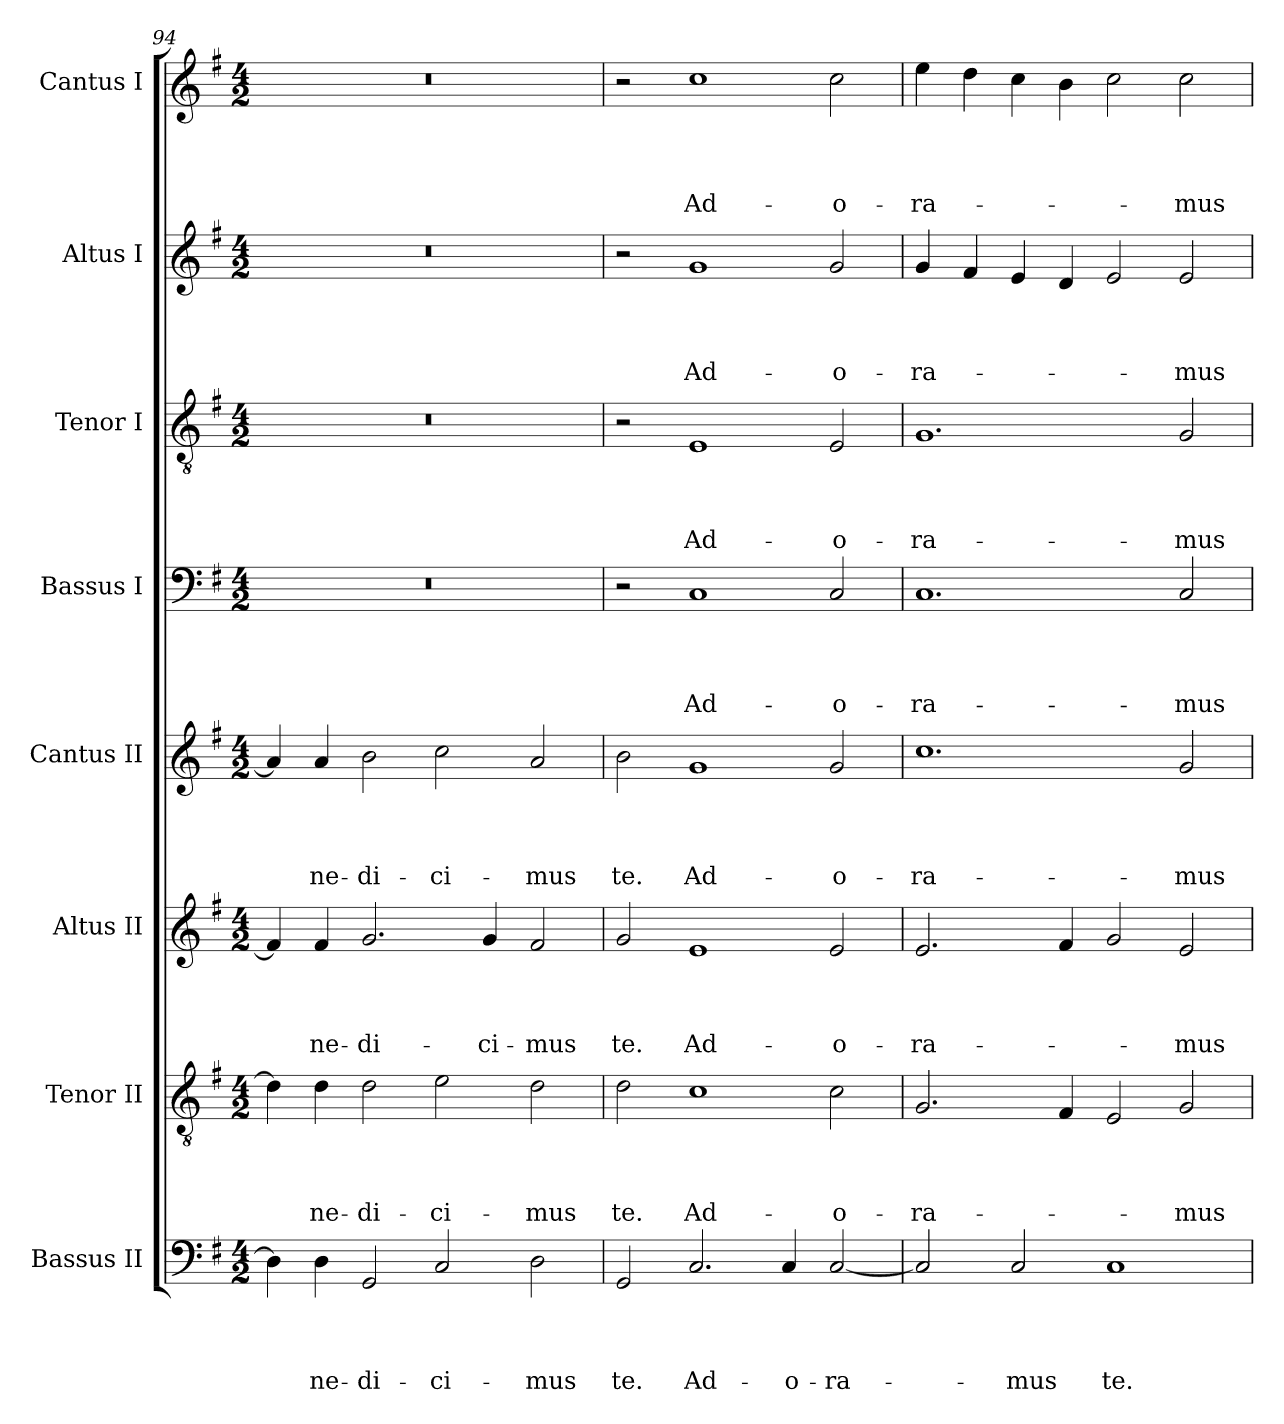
**kern	**text	**text	**text	**text	**kern	**text	**text	**text	**text	**kern	**text	**text	**text	**text	**kern	**text	**text	**text	**text	**kern	**text	**text	**text	**text	**kern	**text	**text	**text	**text	**kern	**text	**text	**text	**text	**kern	**text	**text	**text	**text
*part8	*part8	*part8	*part8	*part8	*part7	*part7	*part7	*part7	*part7	*part6	*part6	*part6	*part6	*part6	*part5	*part5	*part5	*part5	*part5	*part4	*part4	*part4	*part4	*part4	*part3	*part3	*part3	*part3	*part3	*part2	*part2	*part2	*part2	*part2	*part1	*part1	*part1	*part1	*part1
*staff8	*staff8	*staff8	*staff8	*staff8	*staff7	*staff7	*staff7	*staff7	*staff7	*staff6	*staff6	*staff6	*staff6	*staff6	*staff5	*staff5	*staff5	*staff5	*staff5	*staff4	*staff4	*staff4	*staff4	*staff4	*staff3	*staff3	*staff3	*staff3	*staff3	*staff2	*staff2	*staff2	*staff2	*staff2	*staff1	*staff1	*staff1	*staff1	*staff1
*I"Bassus II	*	*	*	*	*I"Tenor II	*	*	*	*	*I"Altus II	*	*	*	*	*I"Cantus II	*	*	*	*	*I"Bassus I	*	*	*	*	*I"Tenor I	*	*	*	*	*I"Altus I	*	*	*	*	*I"Cantus I	*	*	*	*
*I'B II	*	*	*	*	*I'T II	*	*	*	*	*I'A II	*	*	*	*	*I'C II	*	*	*	*	*I'B I	*	*	*	*	*I'T I	*	*	*	*	*I'A I	*	*	*	*	*I'C I	*	*	*	*
*clefF4	*	*	*	*	*clefGv2	*	*	*	*	*clefG2	*	*	*	*	*clefG2	*	*	*	*	*clefF4	*	*	*	*	*clefGv2	*	*	*	*	*clefG2	*	*	*	*	*clefG2	*	*	*	*
*k[f#]	*	*	*	*	*k[f#]	*	*	*	*	*k[f#]	*	*	*	*	*k[f#]	*	*	*	*	*k[f#]	*	*	*	*	*k[f#]	*	*	*	*	*k[f#]	*	*	*	*	*k[f#]	*	*	*	*
*G:	*	*	*	*	*G:	*	*	*	*	*G:	*	*	*	*	*G:	*	*	*	*	*G:	*	*	*	*	*G:	*	*	*	*	*G:	*	*	*	*	*G:	*	*	*	*
*M4/2	*	*	*	*	*M4/2	*	*	*	*	*M4/2	*	*	*	*	*M4/2	*	*	*	*	*M4/2	*	*	*	*	*M4/2	*	*	*	*	*M4/2	*	*	*	*	*M4/2	*	*	*	*
=94	=94	=94	=94	=94	=94	=94	=94	=94	=94	=94	=94	=94	=94	=94	=94	=94	=94	=94	=94	=94	=94	=94	=94	=94	=94	=94	=94	=94	=94	=94	=94	=94	=94	=94	=94	=94	=94	=94	=94
4D\]	.	.	.	.	4d\]	.	.	.	.	4f#/]	.	.	.	.	4a/]	.	.	.	.	0r	.	.	.	.	0r	.	.	.	.	0r	.	.	.	.	0r	.	.	.	.
!	!	!	!	!LO:LY:b	!	!	!	!	!	!	!	!	!	!	!	!	!	!	!	!	!	!	!	!	!	!	!	!	!	!	!	!	!	!	!	!	!	!	!
!	!	!	!	!	!	!	!	!	!LO:LY:b	!	!	!	!	!	!	!	!	!	!	!	!	!	!	!	!	!	!	!	!	!	!	!	!	!	!	!	!	!	!
!	!	!	!	!	!	!	!	!	!	!	!	!	!	!LO:LY:b	!	!	!	!	!	!	!	!	!	!	!	!	!	!	!	!	!	!	!	!	!	!	!	!	!
!	!	!	!	!	!	!	!	!	!	!	!	!	!	!	!	!	!	!	!LO:LY:b	!	!	!	!	!	!	!	!	!	!	!	!	!	!	!	!	!	!	!	!
4D\	.	.	.	-ne-	4d\	.	.	.	-ne-	4f#/	.	.	.	-ne-	4a/	.	.	.	-ne-	.	.	.	.	.	.	.	.	.	.	.	.	.	.	.	.	.	.	.	.
!	!	!	!	!LO:LY:b	!	!	!	!	!	!	!	!	!	!	!	!	!	!	!	!	!	!	!	!	!	!	!	!	!	!	!	!	!	!	!	!	!	!	!
!	!	!	!	!	!	!	!	!	!LO:LY:b	!	!	!	!	!	!	!	!	!	!	!	!	!	!	!	!	!	!	!	!	!	!	!	!	!	!	!	!	!	!
!	!	!	!	!	!	!	!	!	!	!	!	!	!	!LO:LY:b	!	!	!	!	!	!	!	!	!	!	!	!	!	!	!	!	!	!	!	!	!	!	!	!	!
!	!	!	!	!	!	!	!	!	!	!	!	!	!	!	!	!	!	!	!LO:LY:b	!	!	!	!	!	!	!	!	!	!	!	!	!	!	!	!	!	!	!	!
2GG/	.	.	.	-di-	2d\	.	.	.	-di-	2.g/	.	.	.	-di-	2b\	.	.	.	-di-	.	.	.	.	.	.	.	.	.	.	.	.	.	.	.	.	.	.	.	.
!	!	!	!	!LO:LY:b	!	!	!	!	!	!	!	!	!	!	!	!	!	!	!	!	!	!	!	!	!	!	!	!	!	!	!	!	!	!	!	!	!	!	!
!	!	!	!	!	!	!	!	!	!LO:LY:b	!	!	!	!	!	!	!	!	!	!	!	!	!	!	!	!	!	!	!	!	!	!	!	!	!	!	!	!	!	!
!	!	!	!	!	!	!	!	!	!	!	!	!	!	!	!	!	!	!	!LO:LY:b	!	!	!	!	!	!	!	!	!	!	!	!	!	!	!	!	!	!	!	!
2C/	.	.	.	-ci-	2e\	.	.	.	-ci-	.	.	.	.	.	2cc\	.	.	.	-ci-	.	.	.	.	.	.	.	.	.	.	.	.	.	.	.	.	.	.	.	.
!	!	!	!	!	!	!	!	!	!	!	!	!	!	!LO:LY:b	!	!	!	!	!	!	!	!	!	!	!	!	!	!	!	!	!	!	!	!	!	!	!	!	!
.	.	.	.	.	.	.	.	.	.	4g/	.	.	.	-ci-	.	.	.	.	.	.	.	.	.	.	.	.	.	.	.	.	.	.	.	.	.	.	.	.	.
!	!	!	!	!LO:LY:b	!	!	!	!	!	!	!	!	!	!	!	!	!	!	!	!	!	!	!	!	!	!	!	!	!	!	!	!	!	!	!	!	!	!	!
!	!	!	!	!	!	!	!	!	!LO:LY:b	!	!	!	!	!	!	!	!	!	!	!	!	!	!	!	!	!	!	!	!	!	!	!	!	!	!	!	!	!	!
!	!	!	!	!	!	!	!	!	!	!	!	!	!	!LO:LY:b	!	!	!	!	!	!	!	!	!	!	!	!	!	!	!	!	!	!	!	!	!	!	!	!	!
!	!	!	!	!	!	!	!	!	!	!	!	!	!	!	!	!	!	!	!LO:LY:b	!	!	!	!	!	!	!	!	!	!	!	!	!	!	!	!	!	!	!	!
2D\	.	.	.	-mus	2d\	.	.	.	-mus	2f#/	.	.	.	-mus	2a/	.	.	.	-mus	.	.	.	.	.	.	.	.	.	.	.	.	.	.	.	.	.	.	.	.
=95	=95	=95	=95	=95	=95	=95	=95	=95	=95	=95	=95	=95	=95	=95	=95	=95	=95	=95	=95	=95	=95	=95	=95	=95	=95	=95	=95	=95	=95	=95	=95	=95	=95	=95	=95	=95	=95	=95	=95
!	!	!	!	!LO:LY:b	!	!	!	!	!	!	!	!	!	!	!	!	!	!	!	!	!	!	!	!	!	!	!	!	!	!	!	!	!	!	!	!	!	!	!
!	!	!	!	!	!	!	!	!	!LO:LY:b	!	!	!	!	!	!	!	!	!	!	!	!	!	!	!	!	!	!	!	!	!	!	!	!	!	!	!	!	!	!
!	!	!	!	!	!	!	!	!	!	!	!	!	!	!LO:LY:b	!	!	!	!	!	!	!	!	!	!	!	!	!	!	!	!	!	!	!	!	!	!	!	!	!
!	!	!	!	!	!	!	!	!	!	!	!	!	!	!	!	!	!	!	!LO:LY:b	!	!	!	!	!	!	!	!	!	!	!	!	!	!	!	!	!	!	!	!
2GG/	.	.	.	te.	2d\	.	.	.	te.	2g/	.	.	.	te.	2b\	.	.	.	te.	2r	.	.	.	.	2r	.	.	.	.	2r	.	.	.	.	2r	.	.	.	.
!	!	!	!	!LO:LY:b	!	!	!	!	!	!	!	!	!	!	!	!	!	!	!	!	!	!	!	!	!	!	!	!	!	!	!	!	!	!	!	!	!	!	!
!	!	!	!	!	!	!	!	!	!LO:LY:b	!	!	!	!	!	!	!	!	!	!	!	!	!	!	!	!	!	!	!	!	!	!	!	!	!	!	!	!	!	!
!	!	!	!	!	!	!	!	!	!	!	!	!	!	!LO:LY:b	!	!	!	!	!	!	!	!	!	!	!	!	!	!	!	!	!	!	!	!	!	!	!	!	!
!	!	!	!	!	!	!	!	!	!	!	!	!	!	!	!	!	!	!	!LO:LY:b	!	!	!	!	!	!	!	!	!	!	!	!	!	!	!	!	!	!	!	!
!	!	!	!	!	!	!	!	!	!	!	!	!	!	!	!	!	!	!	!	!	!	!	!	!LO:LY:b	!	!	!	!	!	!	!	!	!	!	!	!	!	!	!
!	!	!	!	!	!	!	!	!	!	!	!	!	!	!	!	!	!	!	!	!	!	!	!	!	!	!	!	!	!LO:LY:b	!	!	!	!	!	!	!	!	!	!
!	!	!	!	!	!	!	!	!	!	!	!	!	!	!	!	!	!	!	!	!	!	!	!	!	!	!	!	!	!	!	!	!	!	!LO:LY:b	!	!	!	!	!
!	!	!	!	!	!	!	!	!	!	!	!	!	!	!	!	!	!	!	!	!	!	!	!	!	!	!	!	!	!	!	!	!	!	!	!	!	!	!	!LO:LY:b
2.C/	.	.	.	Ad-	1c	.	.	.	Ad-	1e	.	.	.	Ad-	1g	.	.	.	Ad-	1C	.	.	.	Ad-	1E	.	.	.	Ad-	1g	.	.	.	Ad-	1cc	.	.	.	Ad-
!	!	!	!	!LO:LY:b	!	!	!	!	!	!	!	!	!	!	!	!	!	!	!	!	!	!	!	!	!	!	!	!	!	!	!	!	!	!	!	!	!	!	!
4C/	.	.	.	-o-	.	.	.	.	.	.	.	.	.	.	.	.	.	.	.	.	.	.	.	.	.	.	.	.	.	.	.	.	.	.	.	.	.	.	.
!	!	!	!	!LO:LY:b	!	!	!	!	!	!	!	!	!	!	!	!	!	!	!	!	!	!	!	!	!	!	!	!	!	!	!	!	!	!	!	!	!	!	!
!	!	!	!	!	!	!	!	!	!LO:LY:b	!	!	!	!	!	!	!	!	!	!	!	!	!	!	!	!	!	!	!	!	!	!	!	!	!	!	!	!	!	!
!	!	!	!	!	!	!	!	!	!	!	!	!	!	!LO:LY:b	!	!	!	!	!	!	!	!	!	!	!	!	!	!	!	!	!	!	!	!	!	!	!	!	!
!	!	!	!	!	!	!	!	!	!	!	!	!	!	!	!	!	!	!	!LO:LY:b	!	!	!	!	!	!	!	!	!	!	!	!	!	!	!	!	!	!	!	!
!	!	!	!	!	!	!	!	!	!	!	!	!	!	!	!	!	!	!	!	!	!	!	!	!LO:LY:b	!	!	!	!	!	!	!	!	!	!	!	!	!	!	!
!	!	!	!	!	!	!	!	!	!	!	!	!	!	!	!	!	!	!	!	!	!	!	!	!	!	!	!	!	!LO:LY:b	!	!	!	!	!	!	!	!	!	!
!	!	!	!	!	!	!	!	!	!	!	!	!	!	!	!	!	!	!	!	!	!	!	!	!	!	!	!	!	!	!	!	!	!	!LO:LY:b	!	!	!	!	!
!	!	!	!	!	!	!	!	!	!	!	!	!	!	!	!	!	!	!	!	!	!	!	!	!	!	!	!	!	!	!	!	!	!	!	!	!	!	!	!LO:LY:b
[2C/	.	.	.	-ra-	2c\	.	.	.	-o-	2e/	.	.	.	-o-	2g/	.	.	.	-o-	2C/	.	.	.	-o-	2E/	.	.	.	-o-	2g/	.	.	.	-o-	2cc\	.	.	.	-o-
=96	=96	=96	=96	=96	=96	=96	=96	=96	=96	=96	=96	=96	=96	=96	=96	=96	=96	=96	=96	=96	=96	=96	=96	=96	=96	=96	=96	=96	=96	=96	=96	=96	=96	=96	=96	=96	=96	=96	=96
!	!	!	!	!	!	!	!	!	!LO:LY:b	!	!	!	!	!	!	!	!	!	!	!	!	!	!	!	!	!	!	!	!	!	!	!	!	!	!	!	!	!	!
!	!	!	!	!	!	!	!	!	!	!	!	!	!	!LO:LY:b	!	!	!	!	!	!	!	!	!	!	!	!	!	!	!	!	!	!	!	!	!	!	!	!	!
!	!	!	!	!	!	!	!	!	!	!	!	!	!	!	!	!	!	!	!LO:LY:b	!	!	!	!	!	!	!	!	!	!	!	!	!	!	!	!	!	!	!	!
!	!	!	!	!	!	!	!	!	!	!	!	!	!	!	!	!	!	!	!	!	!	!	!	!LO:LY:b	!	!	!	!	!	!	!	!	!	!	!	!	!	!	!
!	!	!	!	!	!	!	!	!	!	!	!	!	!	!	!	!	!	!	!	!	!	!	!	!	!	!	!	!	!LO:LY:b	!	!	!	!	!	!	!	!	!	!
!	!	!	!	!	!	!	!	!	!	!	!	!	!	!	!	!	!	!	!	!	!	!	!	!	!	!	!	!	!	!	!	!	!	!LO:LY:b	!	!	!	!	!
!	!	!	!	!	!	!	!	!	!	!	!	!	!	!	!	!	!	!	!	!	!	!	!	!	!	!	!	!	!	!	!	!	!	!	!	!	!	!	!LO:LY:b
2C/]	.	.	.	.	2.G/	.	.	.	-ra-	2.e/	.	.	.	-ra-	1.cc	.	.	.	-ra-	1.C	.	.	.	-ra-	1.G	.	.	.	-ra-	4g/	.	.	.	-ra-	4ee\	.	.	.	-ra-
.	.	.	.	.	.	.	.	.	.	.	.	.	.	.	.	.	.	.	.	.	.	.	.	.	.	.	.	.	.	4f#/	.	.	.	.	4dd\	.	.	.	.
!	!	!	!	!LO:LY:b	!	!	!	!	!	!	!	!	!	!	!	!	!	!	!	!	!	!	!	!	!	!	!	!	!	!	!	!	!	!	!	!	!	!	!
2C/	.	.	.	-mus	.	.	.	.	.	.	.	.	.	.	.	.	.	.	.	.	.	.	.	.	.	.	.	.	.	4e/	.	.	.	.	4cc\	.	.	.	.
.	.	.	.	.	4F#/	.	.	.	.	4f#/	.	.	.	.	.	.	.	.	.	.	.	.	.	.	.	.	.	.	.	4d/	.	.	.	.	4b\	.	.	.	.
!	!	!	!	!LO:LY:b	!	!	!	!	!	!	!	!	!	!	!	!	!	!	!	!	!	!	!	!	!	!	!	!	!	!	!	!	!	!	!	!	!	!	!
1C	.	.	.	te.	2E/	.	.	.	.	2g/	.	.	.	.	.	.	.	.	.	.	.	.	.	.	.	.	.	.	.	2e/	.	.	.	.	2cc\	.	.	.	.
!	!	!	!	!	!	!	!	!	!LO:LY:b	!	!	!	!	!	!	!	!	!	!	!	!	!	!	!	!	!	!	!	!	!	!	!	!	!	!	!	!	!	!
!	!	!	!	!	!	!	!	!	!	!	!	!	!	!LO:LY:b	!	!	!	!	!	!	!	!	!	!	!	!	!	!	!	!	!	!	!	!	!	!	!	!	!
!	!	!	!	!	!	!	!	!	!	!	!	!	!	!	!	!	!	!	!LO:LY:b	!	!	!	!	!	!	!	!	!	!	!	!	!	!	!	!	!	!	!	!
!	!	!	!	!	!	!	!	!	!	!	!	!	!	!	!	!	!	!	!	!	!	!	!	!LO:LY:b	!	!	!	!	!	!	!	!	!	!	!	!	!	!	!
!	!	!	!	!	!	!	!	!	!	!	!	!	!	!	!	!	!	!	!	!	!	!	!	!	!	!	!	!	!LO:LY:b	!	!	!	!	!	!	!	!	!	!
!	!	!	!	!	!	!	!	!	!	!	!	!	!	!	!	!	!	!	!	!	!	!	!	!	!	!	!	!	!	!	!	!	!	!LO:LY:b	!	!	!	!	!
!	!	!	!	!	!	!	!	!	!	!	!	!	!	!	!	!	!	!	!	!	!	!	!	!	!	!	!	!	!	!	!	!	!	!	!	!	!	!	!LO:LY:b
.	.	.	.	.	2G/	.	.	.	-mus	2e/	.	.	.	-mus	2g/	.	.	.	-mus	2C/	.	.	.	-mus	2G/	.	.	.	-mus	2e/	.	.	.	-mus	2cc\	.	.	.	-mus
=	=	=	=	=	=	=	=	=	=	=	=	=	=	=	=	=	=	=	=	=	=	=	=	=	=	=	=	=	=	=	=	=	=	=	=	=	=	=	=
*-	*-	*-	*-	*-	*-	*-	*-	*-	*-	*-	*-	*-	*-	*-	*-	*-	*-	*-	*-	*-	*-	*-	*-	*-	*-	*-	*-	*-	*-	*-	*-	*-	*-	*-	*-	*-	*-	*-	*-
